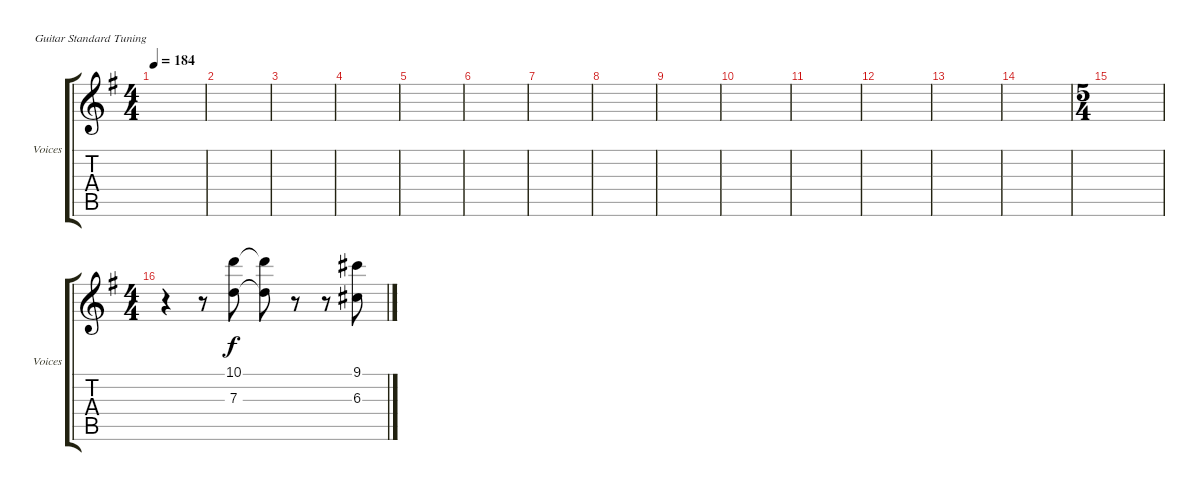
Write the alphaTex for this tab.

\defaultSystemsLayout 4
\bracketExtendMode groupsimilarinstruments
\useSystemSignSeparator
\singleTrackTrackNamePolicy allsystems
\multiTrackTrackNamePolicy allsystems
\firstSystemTrackNameOrientation horizontal
\otherSystemsTrackNameOrientation horizontal
\track ("Voices" "Voices") {instrument distortionguitar}
\staff {score tabs}
\tuning (E4 B3 G3 D3 A2 E2)
\ts (4 4)
\tempo 184
\clef g2
\ks eminor
|
|
|
|
|
|
|
|
|
|
|
\beaming (8 2 2 2 2 2)
|
|
|
\ts (5 4)
\beaming (8 2 2 2 2 2)
|
\ts (4 4)
r.4 r.8 (7.3 10.1).8 (7.3{t} 10.1{t}).8 r.8 r.8 (6.3 9.1).8
